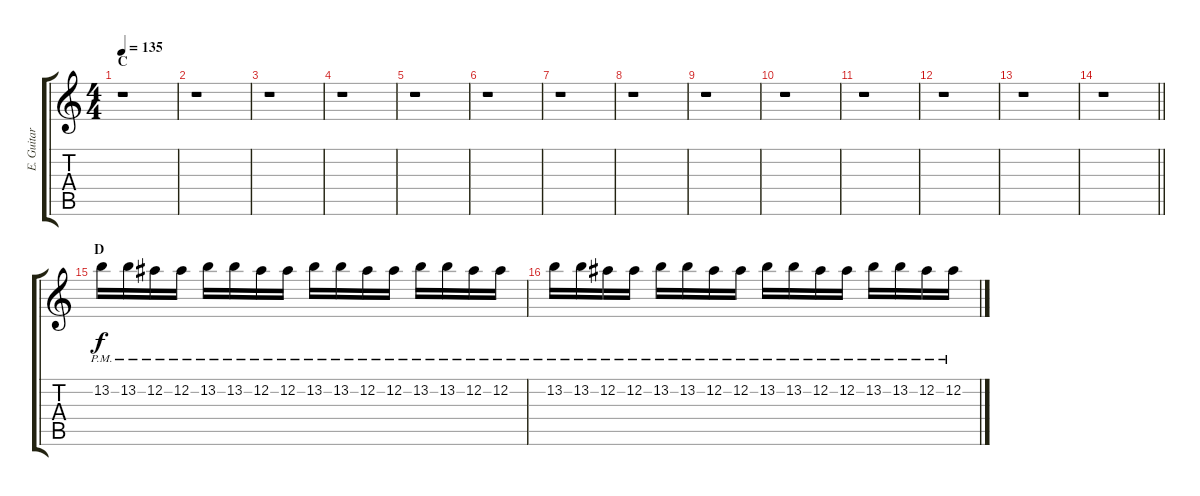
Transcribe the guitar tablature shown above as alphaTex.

\track ("E. Guitar III" "E. Guitar ") {instrument overdrivenguitar}
\staff {score tabs}
\tuning (Eb4 Bb3 Gb3 Db3 Ab2 Eb2) {hide}
\ts (4 4)
\section ("" "C")
\tempo 135
\clef g2
\ks c
r.1{dy f} |
r.1 |
r.1 |
r.1 |
r.1 |
r.1 |
r.1 |
r.1 |
r.1 |
r.1 |
r.1 |
r.1 |
r.1 |
\barLineRight lightlight
r.1 |
\section ("" "D")
13.2{pm}.16 13.2{pm}.16 12.2{pm}.16 12.2{pm}.16 13.2{pm}.16 13.2{pm}.16 12.2{pm}.16 12.2{pm}.16 13.2{pm}.16 13.2{pm}.16 12.2{pm}.16 12.2{pm}.16 13.2{pm}.16 13.2{pm}.16 12.2{pm}.16 12.2{pm}.16 |
13.2{pm}.16 13.2{pm}.16 12.2{pm}.16 12.2{pm}.16 13.2{pm}.16 13.2{pm}.16 12.2{pm}.16 12.2{pm}.16 13.2{pm}.16 13.2{pm}.16 12.2{pm}.16 12.2{pm}.16 13.2{pm}.16 13.2{pm}.16 12.2{pm}.16 12.2{pm}.16
